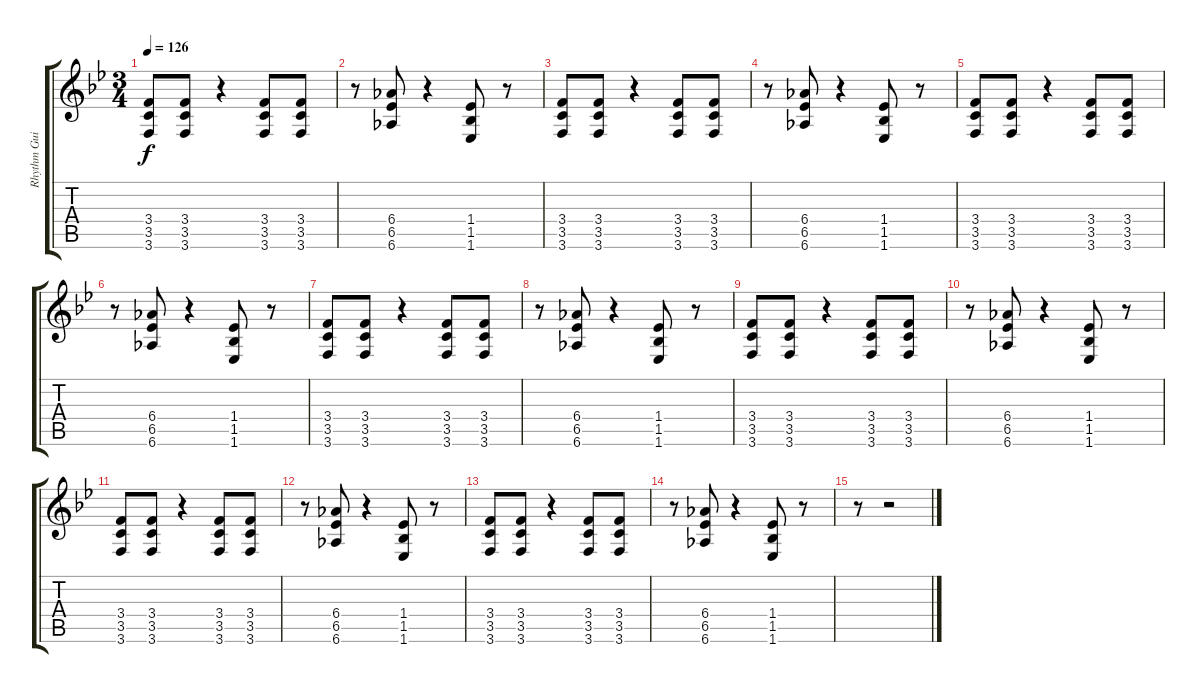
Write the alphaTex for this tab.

\track ("Rhythm Guitar " "Rhythm Gui") {instrument distortionguitar}
\staff {score tabs}
\tuning (D4 A3 Gb3 D3 A2 D2) {hide}
\ts (3 4)
\tempo 126
\clef g2
\ks bb
(3.4 3.5 3.6).8{dy f} (3.4 3.5 3.6).8 r.4 (3.4 3.5 3.6).8 (3.4 3.5 3.6).8 |
r.8 (6.4 6.5 6.6).8 r.4 (1.4 1.5 1.6).8 r.8 |
(3.4 3.5 3.6).8 (3.4 3.5 3.6).8 r.4 (3.4 3.5 3.6).8 (3.4 3.5 3.6).8 |
r.8 (6.4 6.5 6.6).8 r.4 (1.4 1.5 1.6).8 r.8 |
(3.4 3.5 3.6).8 (3.4 3.5 3.6).8 r.4 (3.4 3.5 3.6).8 (3.4 3.5 3.6).8 |
r.8 (6.4 6.5 6.6).8 r.4 (1.4 1.5 1.6).8 r.8 |
(3.4 3.5 3.6).8 (3.4 3.5 3.6).8 r.4 (3.4 3.5 3.6).8 (3.4 3.5 3.6).8 |
r.8 (6.4 6.5 6.6).8 r.4 (1.4 1.5 1.6).8 r.8 |
(3.4 3.5 3.6).8 (3.4 3.5 3.6).8 r.4 (3.4 3.5 3.6).8 (3.4 3.5 3.6).8 |
r.8 (6.4 6.5 6.6).8 r.4 (1.4 1.5 1.6).8 r.8 |
(3.4 3.5 3.6).8 (3.4 3.5 3.6).8 r.4 (3.4 3.5 3.6).8 (3.4 3.5 3.6).8 |
r.8 (6.4 6.5 6.6).8 r.4 (1.4 1.5 1.6).8 r.8 |
(3.4 3.5 3.6).8 (3.4 3.5 3.6).8 r.4 (3.4 3.5 3.6).8 (3.4 3.5 3.6).8 |
r.8 (6.4 6.5 6.6).8 r.4 (1.4 1.5 1.6).8 r.8 |
r.8 r.2
